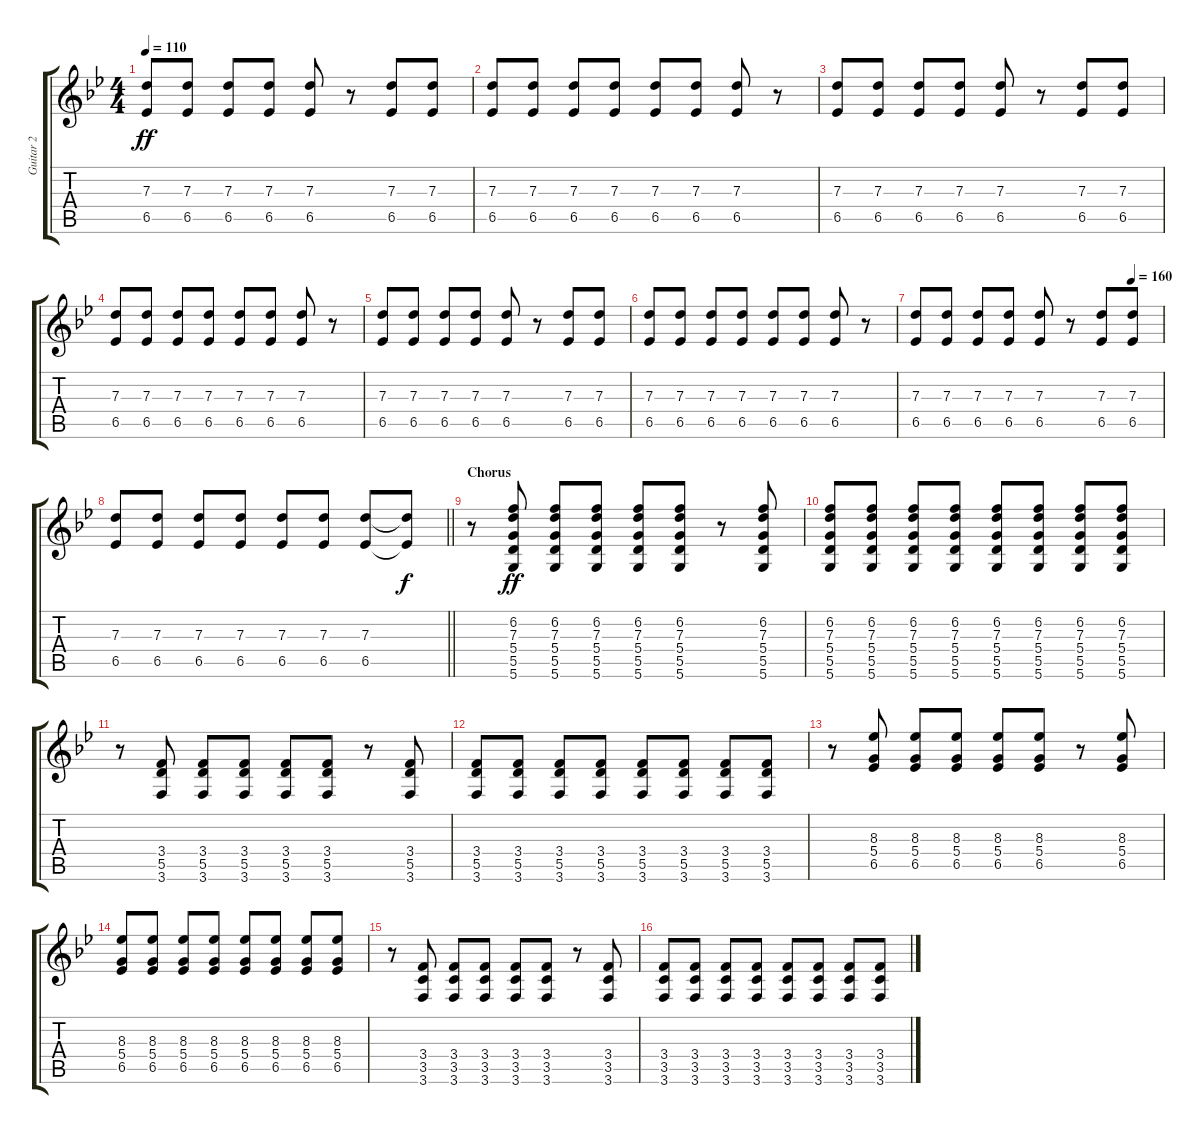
\track ("Guitar 2" "Guitar 2") {instrument distortionguitar}
\staff {score tabs}
\tuning (E4 B3 G3 D3 A2 D2) {hide}
\ts (4 4)
\tempo 110
\clef g2
\ks bb
(7.3 6.5).8{dy ff} (7.3 6.5).8 (7.3 6.5).8 (7.3 6.5).8 (7.3 6.5).8 r.8 (7.3 6.5).8 (7.3 6.5).8 |
(7.3 6.5).8 (7.3 6.5).8 (7.3 6.5).8 (7.3 6.5).8 (7.3 6.5).8 (7.3 6.5).8 (7.3 6.5).8 r.8 |
(7.3 6.5).8 (7.3 6.5).8 (7.3 6.5).8 (7.3 6.5).8 (7.3 6.5).8 r.8 (7.3 6.5).8 (7.3 6.5).8 |
(7.3 6.5).8 (7.3 6.5).8 (7.3 6.5).8 (7.3 6.5).8 (7.3 6.5).8 (7.3 6.5).8 (7.3 6.5).8 r.8 |
(7.3 6.5).8 (7.3 6.5).8 (7.3 6.5).8 (7.3 6.5).8 (7.3 6.5).8 r.8 (7.3 6.5).8 (7.3 6.5).8 |
(7.3 6.5).8 (7.3 6.5).8 (7.3 6.5).8 (7.3 6.5).8 (7.3 6.5).8 (7.3 6.5).8 (7.3 6.5).8 r.8 |
\tempo (160 0.875)
(7.3 6.5).8 (7.3 6.5).8 (7.3 6.5).8 (7.3 6.5).8 (7.3 6.5).8 r.8 (7.3 6.5).8 (7.3 6.5).8 |
\barLineRight lightlight
(7.3 6.5).8 (7.3 6.5).8 (7.3 6.5).8 (7.3 6.5).8 (7.3 6.5).8 (7.3 6.5).8 (7.3 6.5).8 (7.3{t} 6.5{t}).8{dy f} |
\section ("" "Chorus")
r.8 (6.2 7.3 5.4 5.5 5.6).8{dy ff} (6.2 7.3 5.4 5.5 5.6).8 (6.2 7.3 5.4 5.5 5.6).8 (6.2 7.3 5.4 5.5 5.6).8 (6.2 7.3 5.4 5.5 5.6).8 r.8 (6.2 7.3 5.4 5.5 5.6).8 |
(6.2 7.3 5.4 5.5 5.6).8 (6.2 7.3 5.4 5.5 5.6).8 (6.2 7.3 5.4 5.5 5.6).8 (6.2 7.3 5.4 5.5 5.6).8 (6.2 7.3 5.4 5.5 5.6).8 (6.2 7.3 5.4 5.5 5.6).8 (6.2 7.3 5.4 5.5 5.6).8 (6.2 7.3 5.4 5.5 5.6).8 |
r.8 (3.4 5.5 3.6).8 (3.4 5.5 3.6).8 (3.4 5.5 3.6).8 (3.4 5.5 3.6).8 (3.4 5.5 3.6).8 r.8 (3.4 5.5 3.6).8 |
(3.4 5.5 3.6).8 (3.4 5.5 3.6).8 (3.4 5.5 3.6).8 (3.4 5.5 3.6).8 (3.4 5.5 3.6).8 (3.4 5.5 3.6).8 (3.4 5.5 3.6).8 (3.4 5.5 3.6).8 |
r.8 (8.3 5.4 6.5).8 (8.3 5.4 6.5).8 (8.3 5.4 6.5).8 (8.3 5.4 6.5).8 (8.3 5.4 6.5).8 r.8 (8.3 5.4 6.5).8 |
(8.3 5.4 6.5).8 (8.3 5.4 6.5).8 (8.3 5.4 6.5).8 (8.3 5.4 6.5).8 (8.3 5.4 6.5).8 (8.3 5.4 6.5).8 (8.3 5.4 6.5).8 (8.3 5.4 6.5).8 |
r.8 (3.4 3.5 3.6).8 (3.4 3.5 3.6).8 (3.4 3.5 3.6).8 (3.4 3.5 3.6).8 (3.4 3.5 3.6).8 r.8 (3.4 3.5 3.6).8 |
(3.4 3.5 3.6).8 (3.4 3.5 3.6).8 (3.4 3.5 3.6).8 (3.4 3.5 3.6).8 (3.4 3.5 3.6).8 (3.4 3.5 3.6).8 (3.4 3.5 3.6).8 (3.4 3.5 3.6).8
